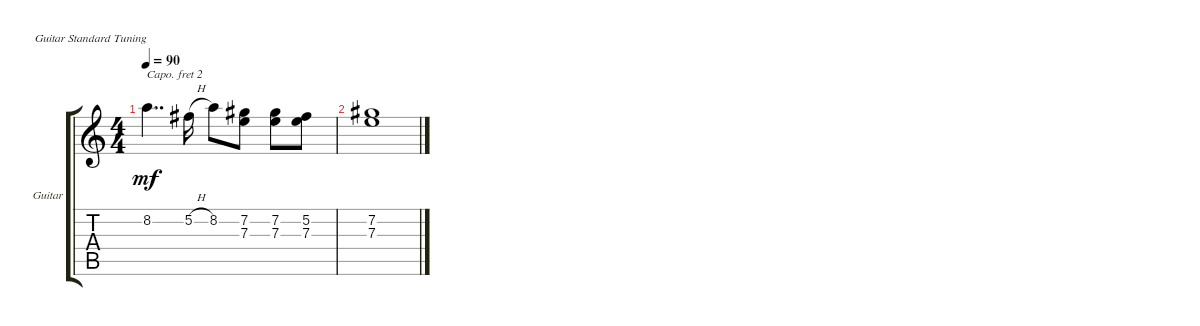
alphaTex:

\defaultSystemsLayout 4
\bracketExtendMode groupsimilarinstruments
\firstSystemTrackNameOrientation horizontal
\otherSystemsTrackNameOrientation horizontal
\track ("Guitar" "Guitar") {instrument electricguitarclean}
\staff {score tabs}
\capo 2
\tuning (E4 B3 G3 D3 A2 E2)
\ts (4 4)
\tempo 90
\clef g2
\ks c
8.2{t}.4{dd dy mf} 5.2{h}.16 8.2.8 (7.3 7.2).8 (7.3 7.2).8 (7.3 5.2).8 |
(7.3 7.2).1
